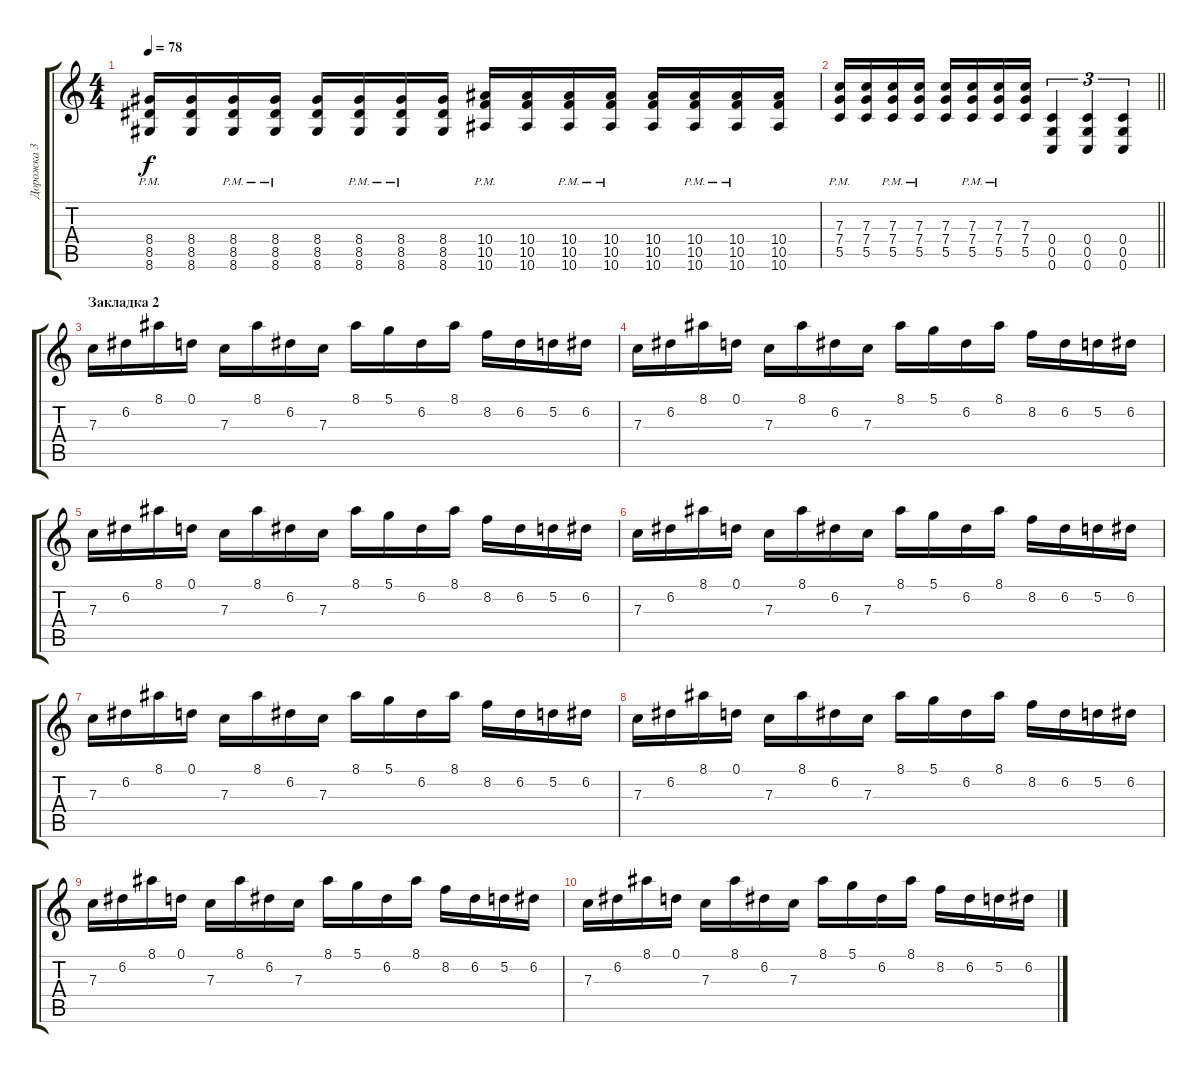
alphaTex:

\track ("Дорожка 3" "Дорожка 3") {instrument distortionguitar}
\staff {score tabs}
\tuning (D4 A3 F3 C3 G2 C2) {hide}
\ts (4 4)
\tempo 78
\clef g2
\ks c
(8.4{pm} 8.5{pm} 8.6{pm}).16{dy f} (8.4 8.5 8.6).16 (8.4{pm} 8.5{pm} 8.6{pm}).16 (8.4{pm} 8.5{pm} 8.6{pm}).16 (8.4 8.5 8.6).16 (8.4{pm} 8.5{pm} 8.6{pm}).16 (8.4{pm} 8.5{pm} 8.6{pm}).16 (8.4 8.5 8.6).16 (10.4{pm} 10.5{pm} 10.6{pm}).16 (10.4 10.5 10.6).16 (10.4{pm} 10.5{pm} 10.6{pm}).16 (10.4{pm} 10.5{pm} 10.6{pm}).16 (10.4 10.5 10.6).16 (10.4{pm} 10.5{pm} 10.6{pm}).16 (10.4{pm} 10.5{pm} 10.6{pm}).16 (10.4 10.5 10.6).16 |
\barLineRight lightlight
(7.3{pm} 7.4{pm} 5.5{pm}).16 (7.3 7.4 5.5).16 (7.3{pm} 7.4{pm} 5.5{pm}).16 (7.3{pm} 7.4{pm} 5.5{pm}).16 (7.3 7.4 5.5).16 (7.3{pm} 7.4{pm} 5.5{pm}).16 (7.3{pm} 7.4{pm} 5.5{pm}).16 (7.3 7.4 5.5).16 (0.4 0.5 0.6).4{tu (3 2)} (0.4 0.5 0.6).4{tu (3 2)} (0.4 0.5 0.6).4{tu (3 2)} |
\section ("" "Закладка 2")
7.3.16 6.2.16 8.1.16 0.1.16 7.3.16 8.1.16 6.2.16 7.3.16 8.1.16 5.1.16 6.2.16 8.1.16 8.2.16 6.2.16 5.2.16 6.2.16 |
7.3.16 6.2.16 8.1.16 0.1.16 7.3.16 8.1.16 6.2.16 7.3.16 8.1.16 5.1.16 6.2.16 8.1.16 8.2.16 6.2.16 5.2.16 6.2.16 |
7.3.16 6.2.16 8.1.16 0.1.16 7.3.16 8.1.16 6.2.16 7.3.16 8.1.16 5.1.16 6.2.16 8.1.16 8.2.16 6.2.16 5.2.16 6.2.16 |
7.3.16 6.2.16 8.1.16 0.1.16 7.3.16 8.1.16 6.2.16 7.3.16 8.1.16 5.1.16 6.2.16 8.1.16 8.2.16 6.2.16 5.2.16 6.2.16 |
7.3.16 6.2.16 8.1.16 0.1.16 7.3.16 8.1.16 6.2.16 7.3.16 8.1.16 5.1.16 6.2.16 8.1.16 8.2.16 6.2.16 5.2.16 6.2.16 |
7.3.16 6.2.16 8.1.16 0.1.16 7.3.16 8.1.16 6.2.16 7.3.16 8.1.16 5.1.16 6.2.16 8.1.16 8.2.16 6.2.16 5.2.16 6.2.16 |
7.3.16 6.2.16 8.1.16 0.1.16 7.3.16 8.1.16 6.2.16 7.3.16 8.1.16 5.1.16 6.2.16 8.1.16 8.2.16 6.2.16 5.2.16 6.2.16 |
7.3.16 6.2.16 8.1.16 0.1.16 7.3.16 8.1.16 6.2.16 7.3.16 8.1.16 5.1.16 6.2.16 8.1.16 8.2.16 6.2.16 5.2.16 6.2.16
